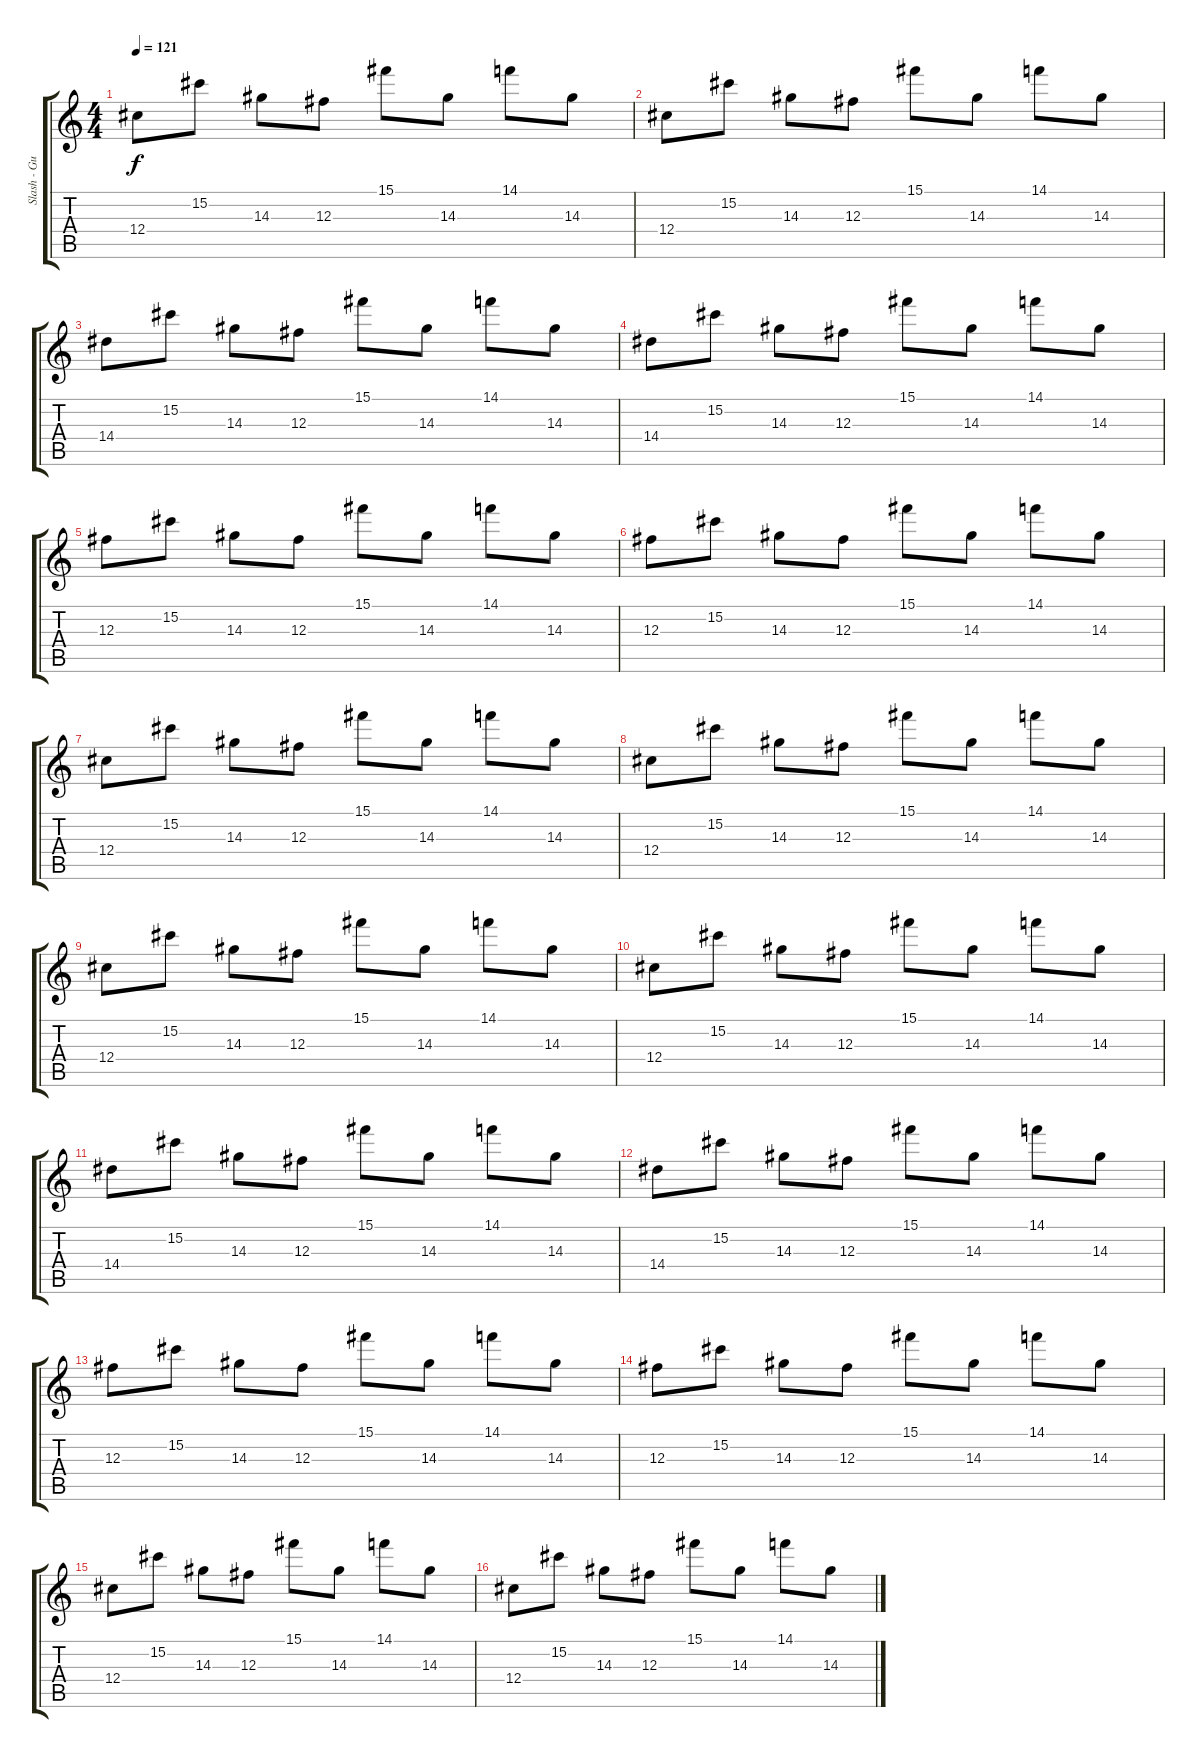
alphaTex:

\track ("Slash - Guitarra Solo" "Slash - Gu") {instrument overdrivenguitar}
\staff {score tabs}
\tuning (Eb4 Bb3 Gb3 Db3 Ab2 Eb2) {hide}
\ts (4 4)
\tempo 121
\clef g2
\ks c
12.4.8{dy f instrument overdrivenguitar} 15.2.8 14.3.8 12.3.8 15.1.8 14.3.8 14.1.8 14.3.8 |
12.4.8 15.2.8 14.3.8 12.3.8 15.1.8 14.3.8 14.1.8 14.3.8 |
14.4.8 15.2.8 14.3.8 12.3.8 15.1.8 14.3.8 14.1.8 14.3.8 |
14.4.8 15.2.8 14.3.8 12.3.8 15.1.8 14.3.8 14.1.8 14.3.8 |
12.3.8 15.2.8 14.3.8 12.3.8 15.1.8 14.3.8 14.1.8 14.3.8 |
12.3.8 15.2.8 14.3.8 12.3.8 15.1.8 14.3.8 14.1.8 14.3.8 |
12.4.8 15.2.8 14.3.8 12.3.8 15.1.8 14.3.8 14.1.8 14.3.8 |
12.4.8 15.2.8 14.3.8 12.3.8 15.1.8 14.3.8 14.1.8 14.3.8 |
12.4.8 15.2.8 14.3.8 12.3.8 15.1.8 14.3.8 14.1.8 14.3.8 |
12.4.8 15.2.8 14.3.8 12.3.8 15.1.8 14.3.8 14.1.8 14.3.8 |
14.4.8 15.2.8 14.3.8 12.3.8 15.1.8 14.3.8 14.1.8 14.3.8 |
14.4.8 15.2.8 14.3.8 12.3.8 15.1.8 14.3.8 14.1.8 14.3.8 |
12.3.8 15.2.8 14.3.8 12.3.8 15.1.8 14.3.8 14.1.8 14.3.8 |
12.3.8 15.2.8 14.3.8 12.3.8 15.1.8 14.3.8 14.1.8 14.3.8 |
12.4.8 15.2.8 14.3.8 12.3.8 15.1.8 14.3.8 14.1.8 14.3.8 |
12.4.8 15.2.8 14.3.8 12.3.8 15.1.8 14.3.8 14.1.8 14.3.8
